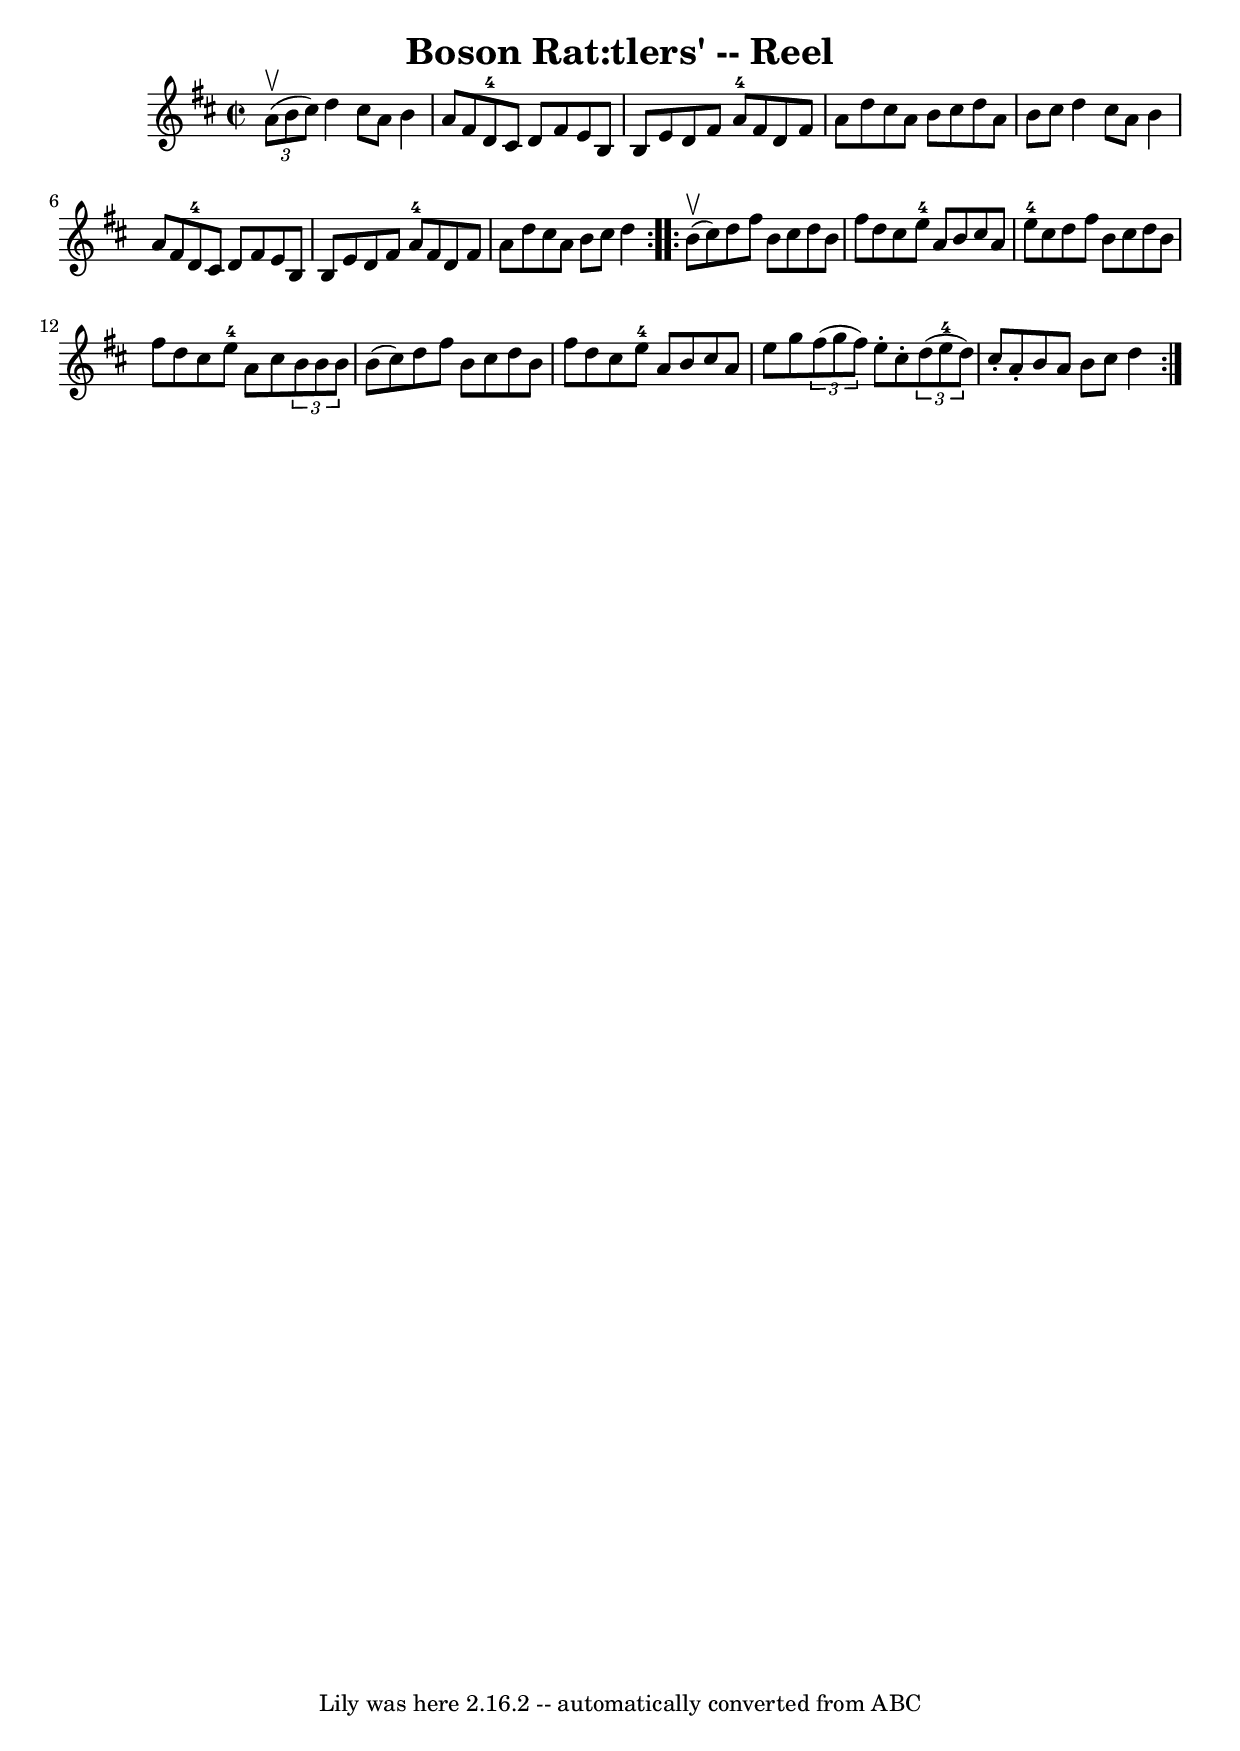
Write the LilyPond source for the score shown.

\version "2.7.40"
\include "Mammoth.ily"
\header {
	%% book = "Ryan's Mammoth Collection"
	crossRefNumber = "1"
	footnotes = "\\\\224"
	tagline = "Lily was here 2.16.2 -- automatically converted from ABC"
	title = "Boson Rat:tlers' -- Reel"
}
voicedefault =  {


\repeat volta 2 {
\override Staff.TimeSignature #'style = #'C
 \time 2/2 \key d \major   \times 2/3 { a'8^\upbow(b'8 cis''8) } 
|
 d''4 cis''8 a'8 b'4 a'8 fis'8    |
 d'8 
-4 cis'8 d'8 fis'8 e'8 b8 b8 e'8    |
 d'8    
fis'8 a'8-4 fis'8 d'8 fis'8 a'8 d''8    |
 cis''8   
 a'8 b'8 cis''8 d''8 a'8 b'8 cis''8    |
 d''4    
cis''8 a'8 b'4 a'8 fis'8    |
 d'8-4 cis'8 d'8    
fis'8 e'8 b8 b8 e'8    |
 d'8 fis'8 a'8-4 fis'8  
 d'8 fis'8 a'8 d''8    |
 cis''8 a'8 b'8 cis''8    
d''4    } \repeat volta 2 { b'8^\upbow(cis''8) |
 d''8    
fis''8 b'8 cis''8 d''8 b'8 fis''8 d''8    |
 cis''8   
 e''8-4 a'8 b'8 cis''8 a'8 e''8-4 cis''8    |
   
d''8 fis''8 b'8 cis''8 d''8 b'8 fis''8 d''8    |
   
cis''8 e''8-4 a'8 cis''8    \times 2/3 { b'8 b'8 b'8  }   
b'8 (cis''8)   |
 d''8 fis''8 b'8 cis''8 d''8    
b'8 fis''8 d''8    |
 cis''8 e''8-4 a'8 b'8 cis''8  
 a'8 e''8 g''8    |
   \times 2/3 { fis''8 (g''8 fis''8  
-) } e''8 -. cis''8 -.   \times 2/3 { d''8 (e''8-4 d''8) }   
cis''8 -. a'8 -.   |
 b'8 a'8 b'8 cis''8 d''4    }   
}

\score{
    <<

	\context Staff="default"
	{
	    \voicedefault 
	}

    >>
	\layout {
	}
	\midi {}
}
